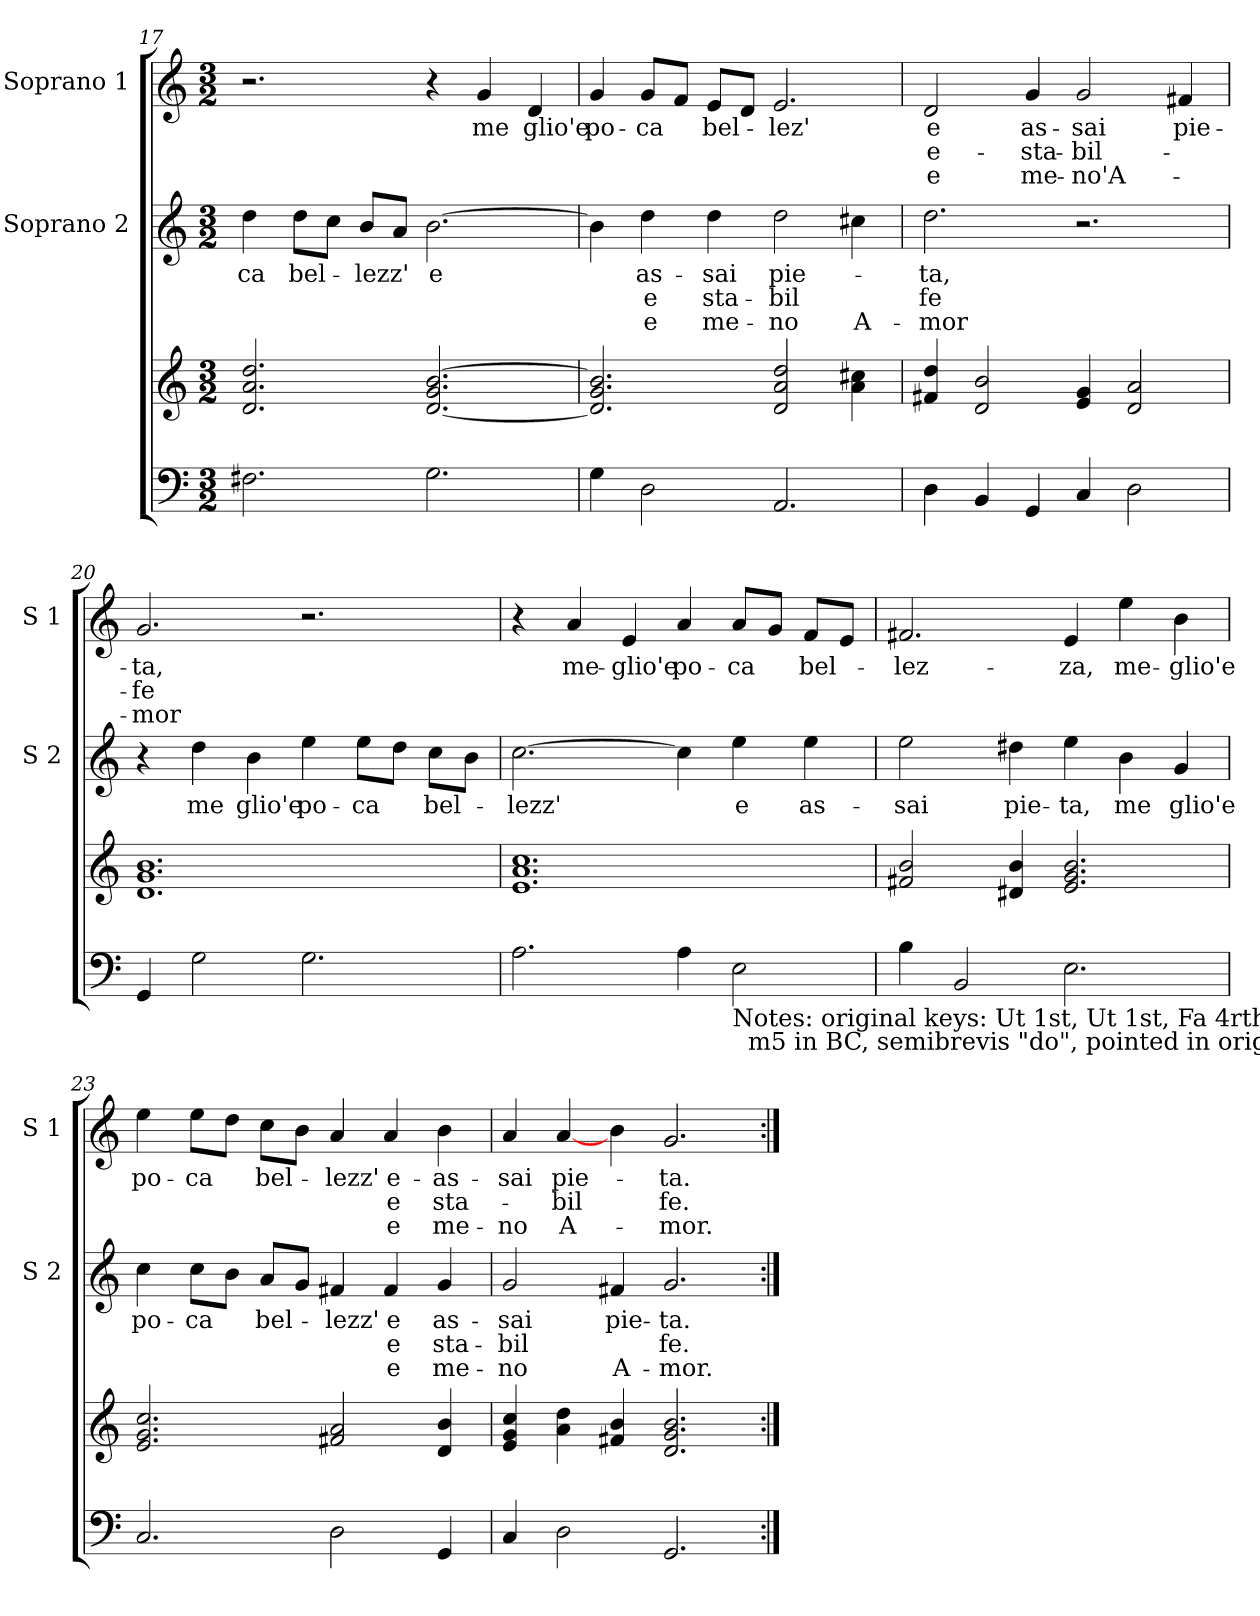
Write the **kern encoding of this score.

**kern	**kern	**kern	**text	**text	**text	**kern	**text	**text	**text
*part3	*part3	*part2	*part2	*part2	*part2	*part1	*part1	*part1	*part1
*staff4	*staff3	*staff2	*staff2	*staff2	*staff2	*staff1	*staff1	*staff1	*staff1
*	*	*I"Soprano 2	*	*	*	*I"Soprano 1	*	*	*
*	*	*I'S 2	*	*	*	*I'S 1	*	*	*
!!LO:LB:g=z
*clefF4	*clefG2	*clefG2	*	*	*	*clefG2	*	*	*
*k[]	*k[]	*k[]	*	*	*	*k[]	*	*	*
*C:	*C:	*C:	*	*	*	*C:	*	*	*
*M3/2	*M3/2	*M3/2	*	*	*	*M3/2	*	*	*
=17	=17	=17	=17	=17	=17	=17	=17	=17	=17
2.F#X\	2.d/ 2.a/ 2.dd/	4dd\	-ca	.	.	2.r	.	.	.
.	.	8dd\L	bel-	.	.	.	.	.	.
.	.	8cc\J	.	.	.	.	.	.	.
.	.	8b/L	-lezz'	.	.	.	.	.	.
.	.	8a/J	.	.	.	.	.	.	.
2.G\	[2.d/ 2.g/ [2.b/	[2.b\	e	.	.	4r	.	.	.
.	.	.	.	.	.	4g/	me	.	.
.	.	.	.	.	.	4d/	glio'e	.	.
=18	=18	=18	=18	=18	=18	=18	=18	=18	=18
4G\	2.d/] 2.g/ 2.b/]	4b\]	.	.	.	4g/	po-	.	.
2D\	.	4dd\	as-	-e	-e	8g/L	-ca	.	.
.	.	.	.	.	.	8f/J	.	.	.
.	.	4dd\	-sai	sta-	me-	8e/L	bel-	.	.
.	.	.	.	.	.	8d/J	.	.	.
2.AA/	2d/ 2a/ 2dd/	2dd\	pie-	-bil	-no	2.e/	-lez'	.	.
.	4a\ 4cc#X\	4cc#X\	.	.	A-	.	.	.	.
=19	=19	=19	=19	=19	=19	=19	=19	=19	=19
4D\	4f#X/ 4dd/	2.dd\	-ta,	fe	-mor	2d/	e	e-	e
4BB/	2d/ 2b/	.	.	.	.	.	.	.	.
4GG/	.	.	.	.	.	4g/	as-	-sta-	me-
4C/	4e/ 4g/	2.r	.	.	.	2g/	-sai	-bil-	-no'A-
2D\	2d/ 2a/	.	.	.	.	.	.	.	.
.	.	.	.	.	.	4f#X/	pie-	.	.
=20	=20	=20	=20	=20	=20	=20	=20	=20	=20
4GG/	1.d 1.g 1.b	4r	.	.	.	2.g/	-ta,	-fe	-mor
2G\	.	4dd\	me	.	.	.	.	.	.
.	.	4b\	glio'e	.	.	.	.	.	.
2.G\	.	4ee\	po-	.	.	2.r	.	.	.
.	.	8ee\L	-ca	.	.	.	.	.	.
.	.	8dd\J	.	.	.	.	.	.	.
.	.	8cc\L	bel-	.	.	.	.	.	.
.	.	8b\J	.	.	.	.	.	.	.
!!LO:LB:g=z
=21	=21	=21	=21	=21	=21	=21	=21	=21	=21
2.A\	1.e 1.a 1.cc	[2.cc\	-lezz'	.	.	4r	.	.	.
.	.	.	.	.	.	4a/	me-	.	.
.	.	.	.	.	.	4e/	-glio'e	.	.
4A\	.	4cc\]	.	.	.	4a/	po-	.	.
!LO:TX:b:t=Notes&colon; original keys&colon; Ut 1st, Ut 1st, Fa 4rth.\n            m5 in BC, semibrevis "do", pointed in original print	!	!	!	!	!	!	!	!	!
2E\	.	4ee\	e	.	.	8a/L	-ca	.	.
.	.	.	.	.	.	8g/J	.	.	.
.	.	4ee\	as-	.	.	8f/L	bel-	.	.
.	.	.	.	.	.	8e/J	.	.	.
=22	=22	=22	=22	=22	=22	=22	=22	=22	=22
4B\	2f#X/ 2b/	2ee\	-sai	.	.	2.f#X/	-lez-	.	.
2BB/	.	.	.	.	.	.	.	.	.
.	4d#X/ 4b/	4dd#X\	pie-	.	.	.	.	.	.
2.E\	2.e/ 2.g/ 2.b/	4ee\	-ta,	.	.	4e/	-za,	.	.
.	.	4b\	me	.	.	4ee\	me-	.	.
.	.	4g/	glio'e	.	.	4b\	-glio'e	.	.
=23	=23	=23	=23	=23	=23	=23	=23	=23	=23
2.C/	2.e/ 2.g/ 2.cc/	4cc\	po-	.	.	4ee\	po-	.	.
.	.	8cc\L	-ca	.	.	8ee\L	-ca	.	.
.	.	8b\J	.	.	.	8dd\J	.	.	.
.	.	8a/L	bel-	.	.	8cc\L	bel-	.	.
.	.	8g/J	.	.	.	8b\J	.	.	.
2D\	2f#X/ 2a/	4f#X/	-lezz'	.	.	4a/	-lezz'	.	.
.	.	4f#/	e	e	e	4a/	e-	e	e
4GG/	4d/ 4b/	4g/	as-	sta-	me-	4b\	-as-	sta-	me-
=24	=24	=24	=24	=24	=24	=24	=24	=24	=24
4C/	4e/ 4g/ 4cc/	2g/	-sai	-bil	-no	4a/	-sai	.	-no
2D\	4a\ 4dd\	.	.	.	.	[4a/	pie-	-bil	A-
.	4f#X/ 4b/	4f#X/	pie-	.	A-	4b\	.	.	.
2.GG/	2.d/ 2.g/ 2.b/	2.g/	-ta.	fe.	-mor.	2.g/	-ta.	fe.	-mor.
=:|!	=:|!	=:|!	=:|!	=:|!	=:|!	=:|!	=:|!	=:|!	=:|!
*-	*-	*-	*-	*-	*-	*-	*-	*-	*-
